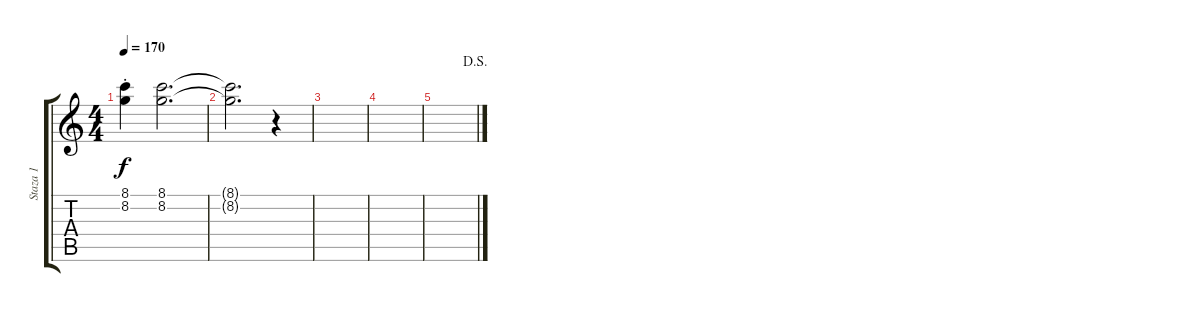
\track ("Staza 1" "Staza 1") {instrument overdrivenguitar}
\staff {score tabs}
\tuning (E4 B3 G3 D3 A2 E2) {hide}
\ts (4 4)
\tempo 170
\clef g2
\ks c
(8.1{st} 8.2{st}).4{dy f} (8.1 8.2).2{d} |
(8.1{t} 8.2{t}).2{d} r.4 |
|
|
\jump dalsegno
